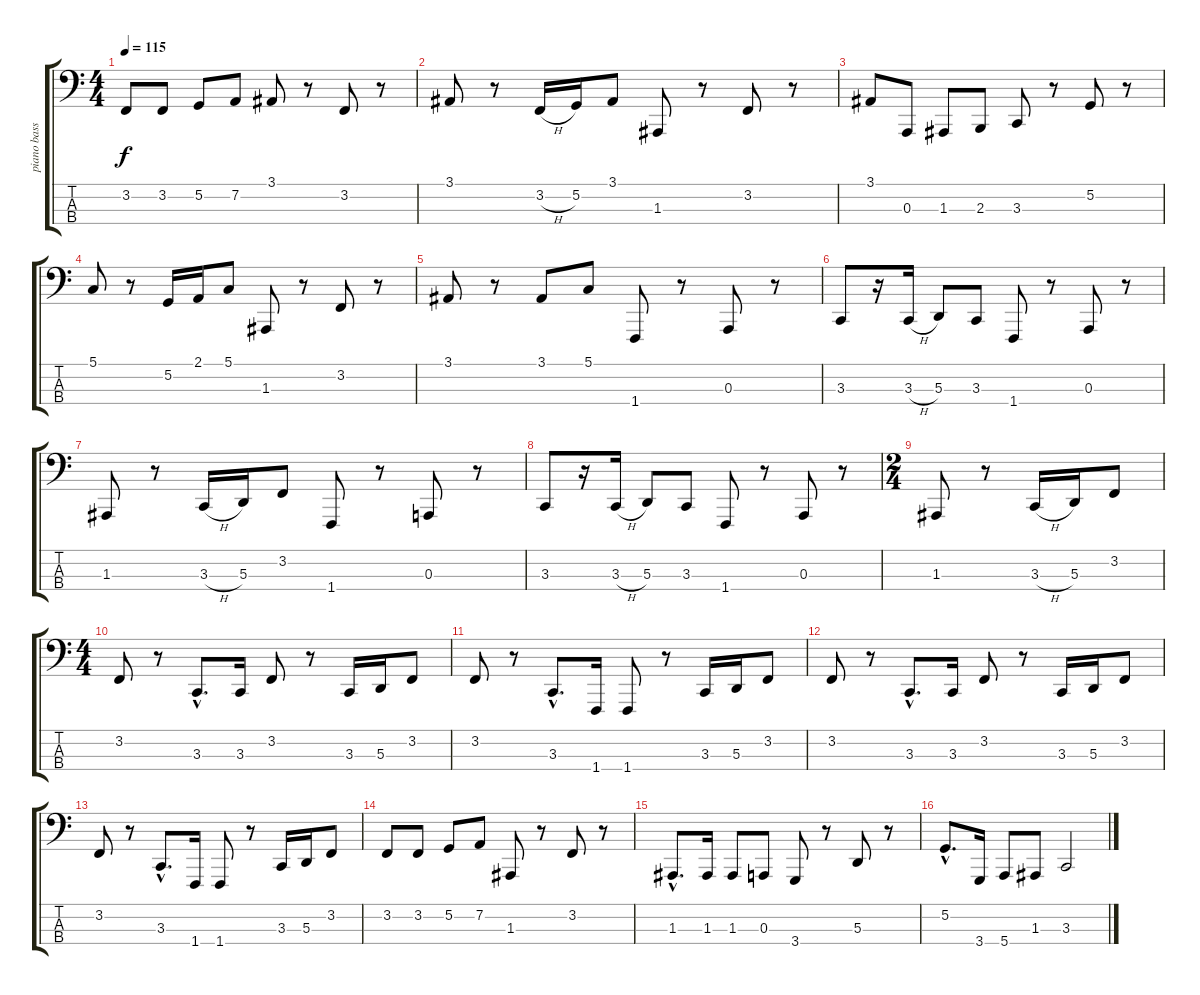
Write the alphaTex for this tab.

\track ("piano bass" "piano bass") {instrument brightacousticpiano}
\staff {score tabs}
\tuning (G2 D2 A1 E1) {hide}
\ts (4 4)
\tempo 115
\clef f4
\ks c
3.2.8{dy f} 3.2.8 5.2.8 7.2.8 3.1.8 r.8 3.2.8 r.8 |
3.1.8 r.8 3.2{h}.16 5.2.16 3.1.8 1.3.8 r.8 3.2.8 r.8 |
3.1.8 0.3.8 1.3.8 2.3.8 3.3.8 r.8 5.2.8 r.8 |
5.1.8 r.8 5.2.16 2.1.16 5.1.8 1.3.8 r.8 3.2.8 r.8 |
3.1.8 r.8 3.1.8 5.1.8 1.4.8 r.8 0.3.8 r.8 |
3.3.8 r.16 3.3{h}.16 5.3.8 3.3.8 1.4.8 r.8 0.3.8 r.8 |
1.3.8 r.8 3.3{h}.16 5.3.16 3.2.8 1.4.8 r.8 0.3.8 r.8 |
3.3.8 r.16 3.3{h}.16 5.3.8 3.3.8 1.4.8 r.8 0.3.8 r.8 |
\ts (2 4)
1.3.8 r.8 3.3{h}.16 5.3.16 3.2.8 |
\ts (4 4)
3.2.8 r.8 3.3{hac}.8{d} 3.3.16 3.2.8 r.8 3.3.16 5.3.16 3.2.8 |
3.2.8 r.8 3.3{hac}.8{d} 1.4.16 1.4.8 r.8 3.3.16 5.3.16 3.2.8 |
3.2.8 r.8 3.3{hac}.8{d} 3.3.16 3.2.8 r.8 3.3.16 5.3.16 3.2.8 |
3.2.8 r.8 3.3{hac}.8{d} 1.4.16 1.4.8 r.8 3.3.16 5.3.16 3.2.8 |
3.2.8 3.2.8 5.2.8 7.2.8 1.3.8 r.8 3.2.8 r.8 |
1.3{hac}.8{d} 1.3.16 1.3.8 0.3.8 3.4.8 r.8 5.3.8 r.8 |
5.2{hac}.8{d} 3.4.16 5.4.8 1.3.8 3.3.2
